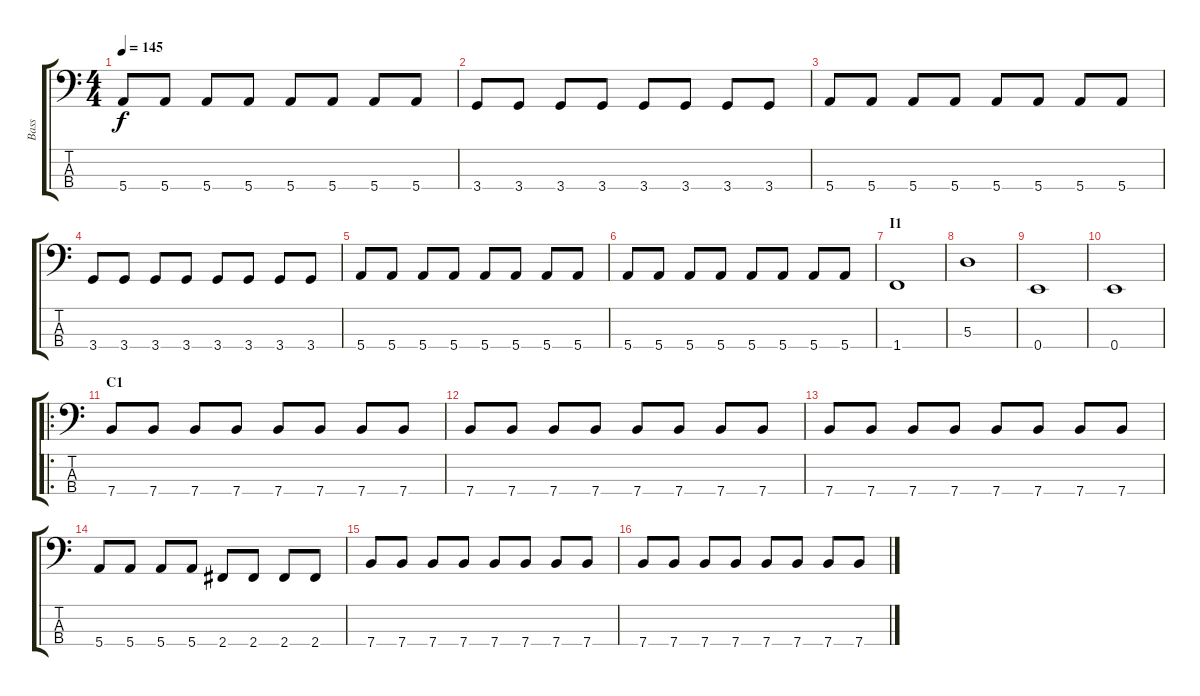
\track ("Bass" "Bass") {instrument electricbassfinger}
\staff {score tabs}
\tuning (G2 D2 A1 E1) {hide}
\ts (4 4)
\tempo 145
\clef f4
\ks c
5.4.8{dy f} 5.4.8 5.4.8 5.4.8 5.4.8 5.4.8 5.4.8 5.4.8 |
3.4.8 3.4.8 3.4.8 3.4.8 3.4.8 3.4.8 3.4.8 3.4.8 |
5.4.8 5.4.8 5.4.8 5.4.8 5.4.8 5.4.8 5.4.8 5.4.8 |
3.4.8 3.4.8 3.4.8 3.4.8 3.4.8 3.4.8 3.4.8 3.4.8 |
5.4.8 5.4.8 5.4.8 5.4.8 5.4.8 5.4.8 5.4.8 5.4.8 |
5.4.8 5.4.8 5.4.8 5.4.8 5.4.8 5.4.8 5.4.8 5.4.8 |
\section ("" "I1")
1.4.1 |
5.3.1 |
0.4.1 |
0.4.1 |
\ro
\section ("" "C1")
7.4.8 7.4.8 7.4.8 7.4.8 7.4.8 7.4.8 7.4.8 7.4.8 |
7.4.8 7.4.8 7.4.8 7.4.8 7.4.8 7.4.8 7.4.8 7.4.8 |
7.4.8 7.4.8 7.4.8 7.4.8 7.4.8 7.4.8 7.4.8 7.4.8 |
5.4.8 5.4.8 5.4.8 5.4.8 2.4.8 2.4.8 2.4.8 2.4.8 |
7.4.8 7.4.8 7.4.8 7.4.8 7.4.8 7.4.8 7.4.8 7.4.8 |
7.4.8 7.4.8 7.4.8 7.4.8 7.4.8 7.4.8 7.4.8 7.4.8
